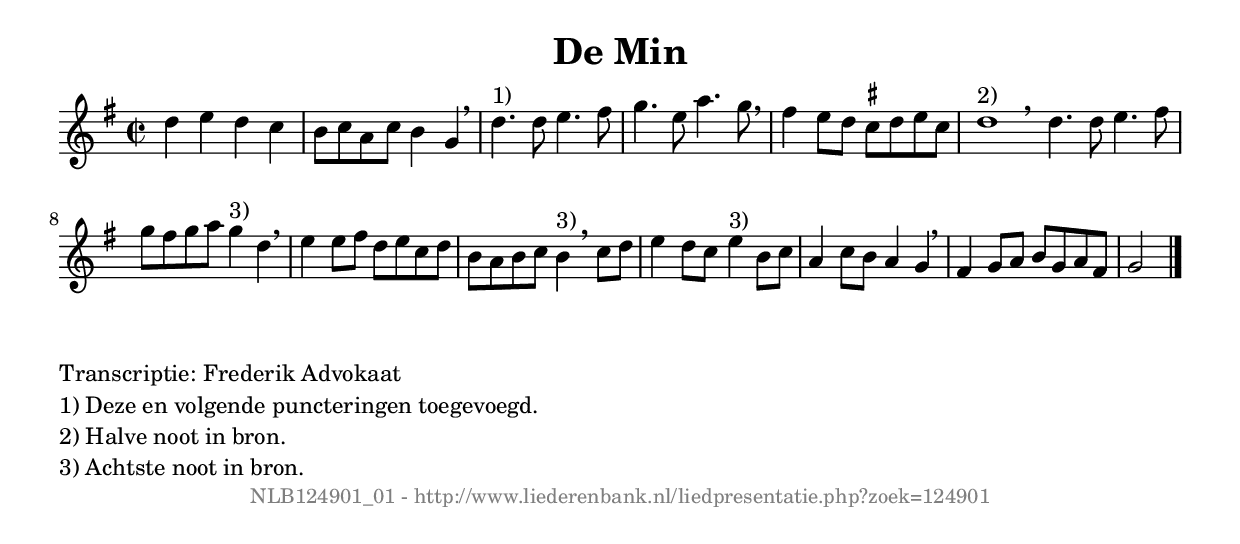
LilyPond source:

%
% produced by wce2krn 1.64 (7 June 2014)
%
\version"2.16"
#(append! paper-alist '(("long" . (cons (* 210 mm) (* 2000 mm)))))
#(set-default-paper-size "long")
sb = {\breathe}
mBreak = {\breathe }
bBreak = {\breathe }
x = {\once\override NoteHead #'style = #'cross }
gl=\glissando
itime={\override Staff.TimeSignature #'stencil = ##f }
ficta = {\once\set suggestAccidentals = ##t}
fine = {\once\override Score.RehearsalMark #'self-alignment-X = #1 \mark \markup {\italic{Fine}}}
dc = {\once\override Score.RehearsalMark #'self-alignment-X = #1 \mark \markup {\italic{D.C.}}}
dcf = {\once\override Score.RehearsalMark #'self-alignment-X = #1 \mark \markup {\italic{D.C. al Fine}}}
dcc = {\once\override Score.RehearsalMark #'self-alignment-X = #1 \mark \markup {\italic{D.C. al Coda}}}
ds = {\once\override Score.RehearsalMark #'self-alignment-X = #1 \mark \markup {\italic{D.S.}}}
dsf = {\once\override Score.RehearsalMark #'self-alignment-X = #1 \mark \markup {\italic{D.S. al Fine}}}
dsc = {\once\override Score.RehearsalMark #'self-alignment-X = #1 \mark \markup {\italic{D.S. al Coda}}}
pv = {\set Score.repeatCommands = #'((volta "1"))}
sv = {\set Score.repeatCommands = #'((volta "2"))}
tv = {\set Score.repeatCommands = #'((volta "3"))}
qv = {\set Score.repeatCommands = #'((volta "4"))}
xv = {\set Score.repeatCommands = #'((volta #f))}
\header{ tagline = ""
title = "De Min"
}
\score {{
\key g \major
\relative g'
{
\set melismaBusyProperties = #'()
\time 2/2
\tempo 4=120
\override Score.MetronomeMark #'transparent = ##t
\override Score.RehearsalMark #'break-visibility = #(vector #t #t #f)
d'4 e d c b8 c a c b4 g \sb d'4.^"1)" d8 e4. fis8 g4. e8 a4. g8 \sb fis4 e8 d \ficta cis d e \ficta cis d1^"2)" \bar ":|" \bBreak
d4. d8 e4. fis8 g fis g a g4^"3)" d \sb e e8 fis d e c d b a b c b4^"3)" \mBreak
c8 d | e4 d8 c e4^"3)" b8 c a4 c8 b a4 g \sb fis g8 a b g a fis g2 \bar "|."
 }}
 \midi { }
 \layout {
            indent = 0.0\cm
}
}
\markup { \wordwrap-string #" 
Transcriptie: Frederik Advokaat

1) Deze en volgende puncteringen toegevoegd.

2) Halve noot in bron.

3) Achtste noot in bron.
"}
\markup { \vspace #0 } \markup { \with-color #grey \fill-line { \center-column { \smaller "NLB124901_01 - http://www.liederenbank.nl/liedpresentatie.php?zoek=124901" } } }
